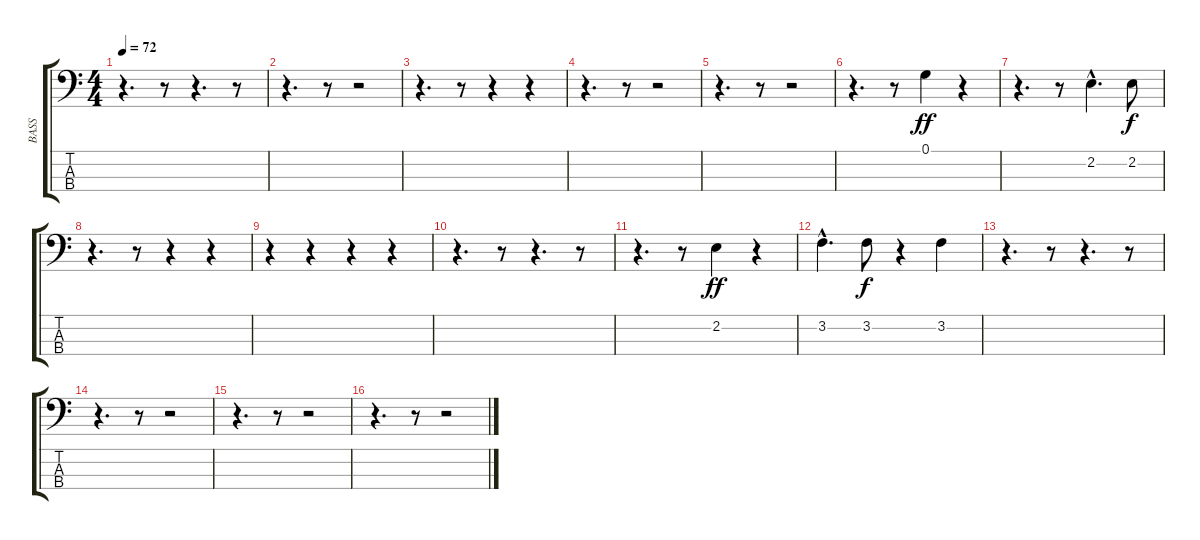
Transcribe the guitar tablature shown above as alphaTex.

\track ("BASS" "BASS") {instrument electricbassfinger}
\staff {score tabs}
\tuning (G2 D2 A1 E1) {hide}
\ts (4 4)
\tempo 72
\clef f4
\ks c
r.4{d dy ff} r.8 r.4{d} r.8 |
r.4{d} r.8 r.2 |
r.4{d} r.8 r.4 r.4 |
r.4{d} r.8 r.2 |
r.4{d} r.8 r.2 |
r.4{d} r.8 0.1.4 r.4 |
r.4{d} r.8 2.2{hac}.4{d} 2.2.8{dy f} |
r.4{d} r.8 r.4 r.4 |
r.4 r.4 r.4 r.4 |
r.4{d} r.8 r.4{d} r.8 |
r.4{d} r.8 2.2.4{dy ff} r.4 |
3.2{hac}.4{d} 3.2.8{dy f} r.4 3.2.4 |
r.4{d} r.8 r.4{d} r.8 |
r.4{d} r.8 r.2 |
r.4{d} r.8 r.2 |
r.4{d} r.8 r.2
